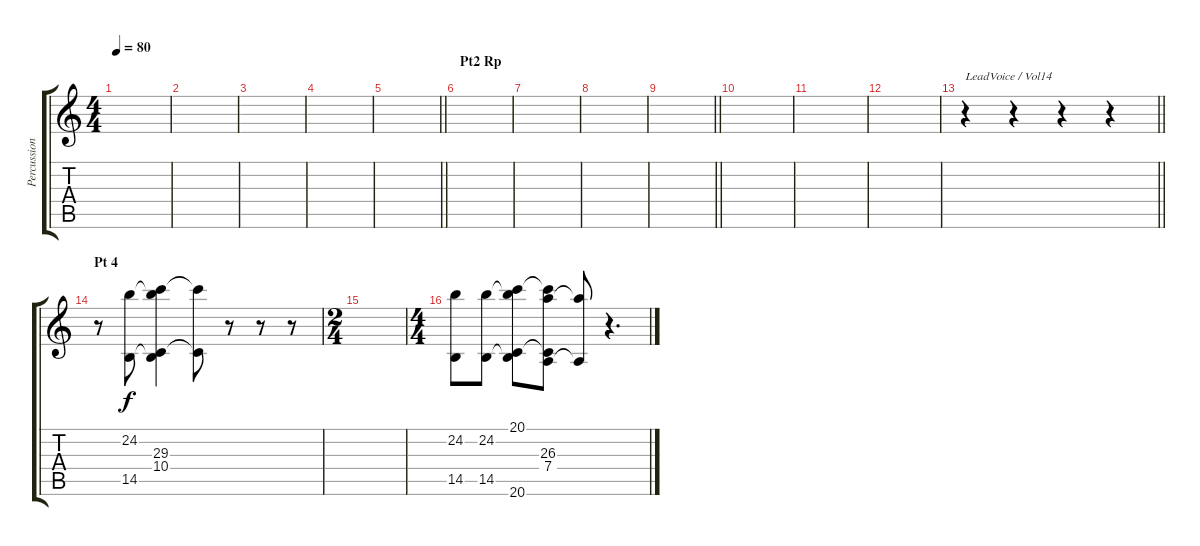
\track ("Percussions&Vocals" "Percussion") {instrument lead6voice}
\staff {score tabs}
\tuning (E4 B3 G3 D3 A2 E2) {hide}
\ts (4 4)
\tempo 80
\clef g2
\ks c
|
|
|
|
\barLineRight lightlight
|
\section ("" "Pt2 Rp")
|
|
|
\barLineRight lightlight
|
|
|
|
\barLineRight lightlight
r.4{txt "LeadVoice / Vol14" volume 14 instrument lead6voice} r.4 r.4 r.4 |
\section ("" "Pt 4")
r.8 (24.2 14.5).8 (24.2{t} 29.3 10.4 14.5{t}).4 (29.3{t} 10.4{t}).8 r.8 r.8 r.8 |
\ts (2 4)
|
\ts (4 4)
(24.2 14.5).8 (24.2 14.5).8 (20.1 24.2{t} 14.5{t} 20.6).8 (20.1{t} 26.3 7.4 20.6{t}).8 (26.3{t} 7.4{t}).8 r.4{d}
